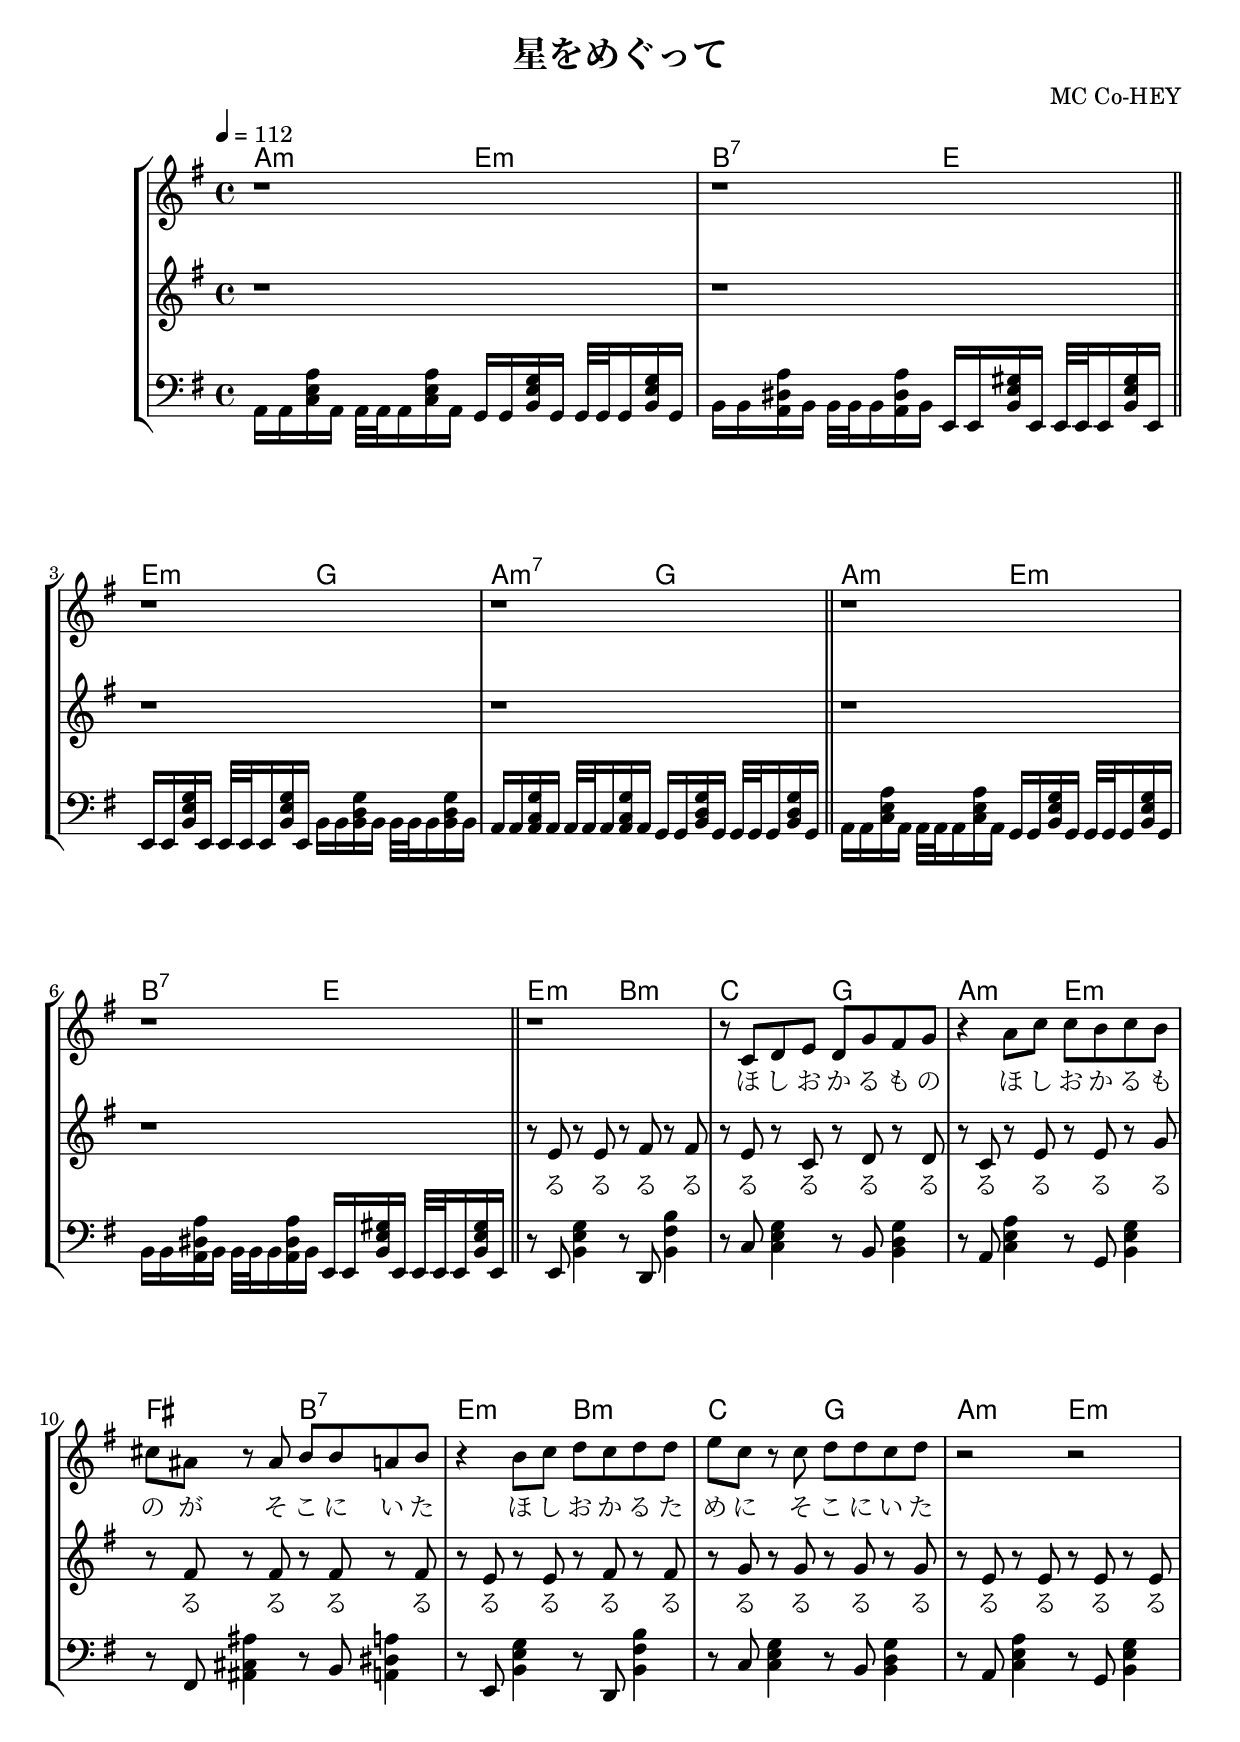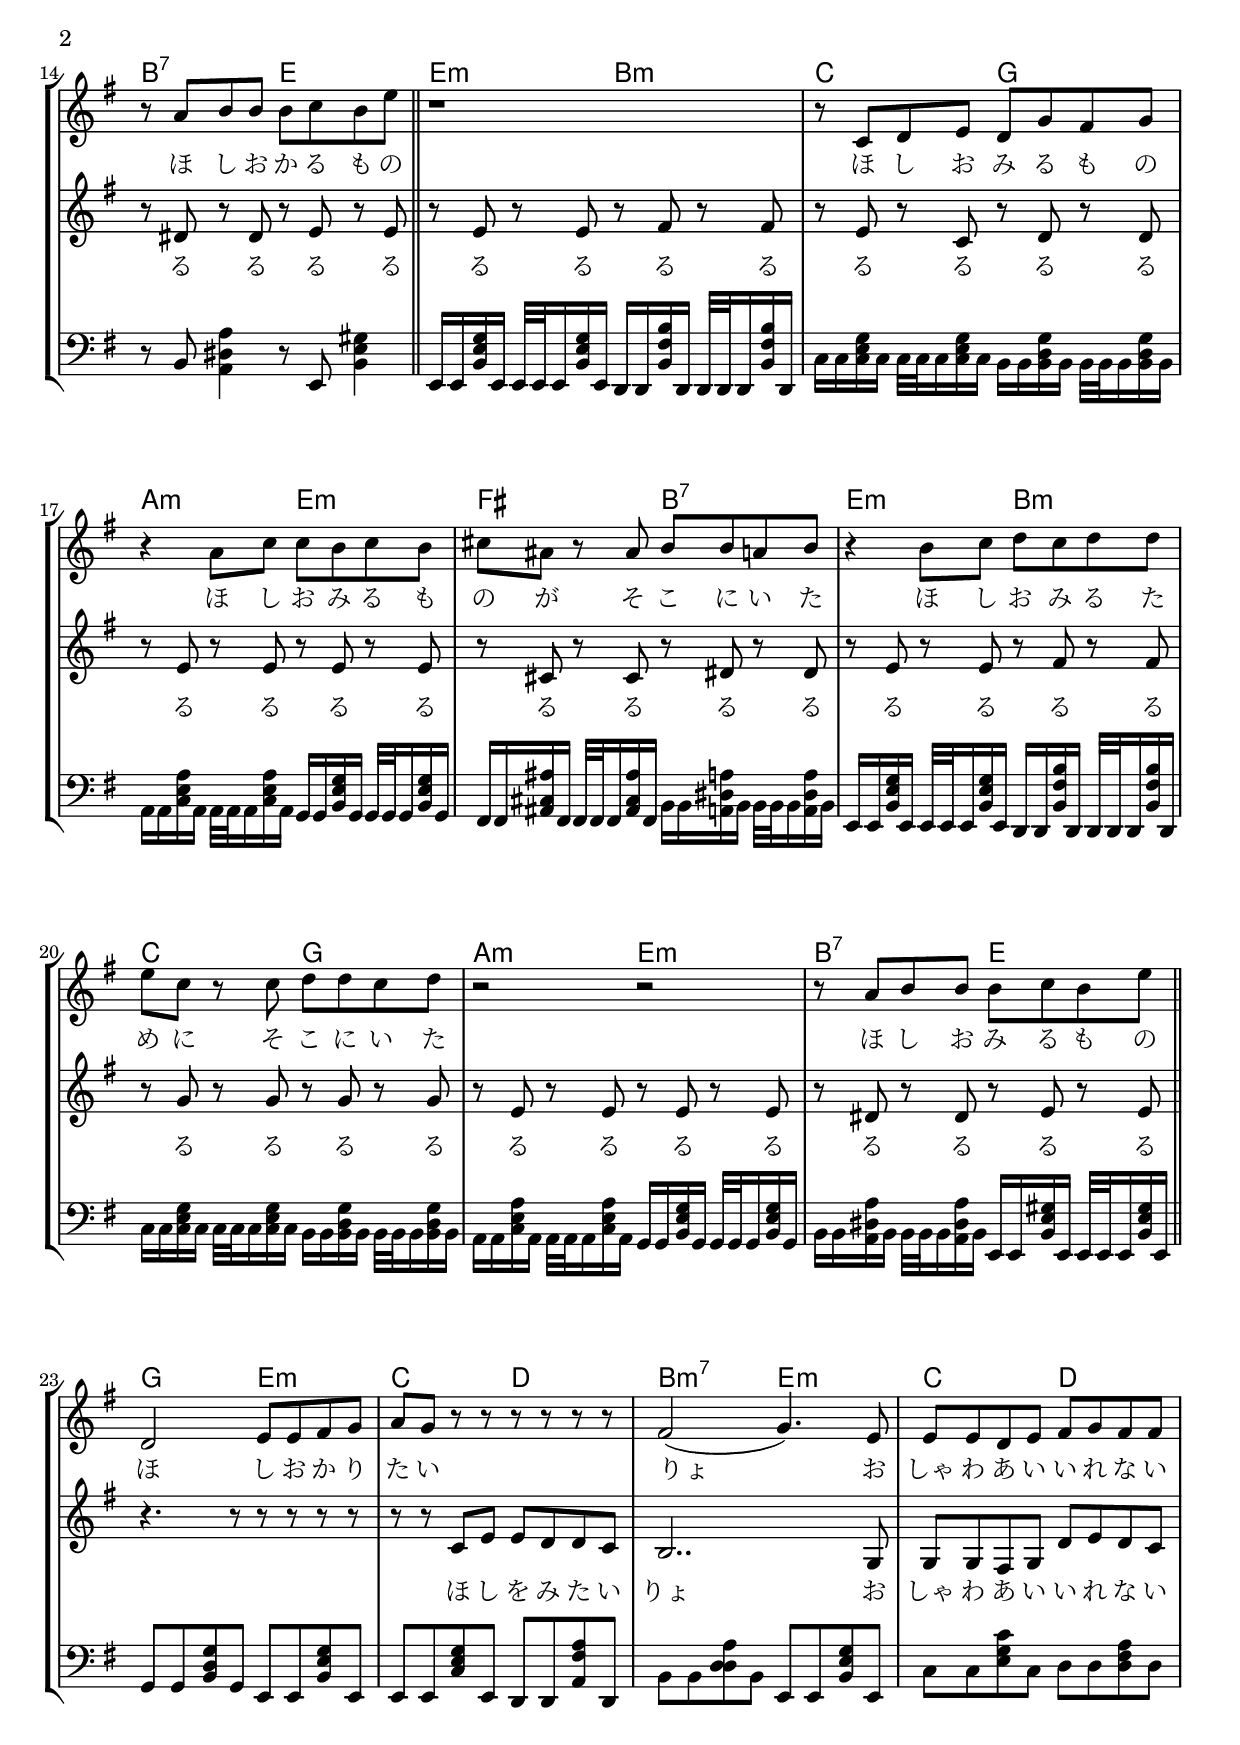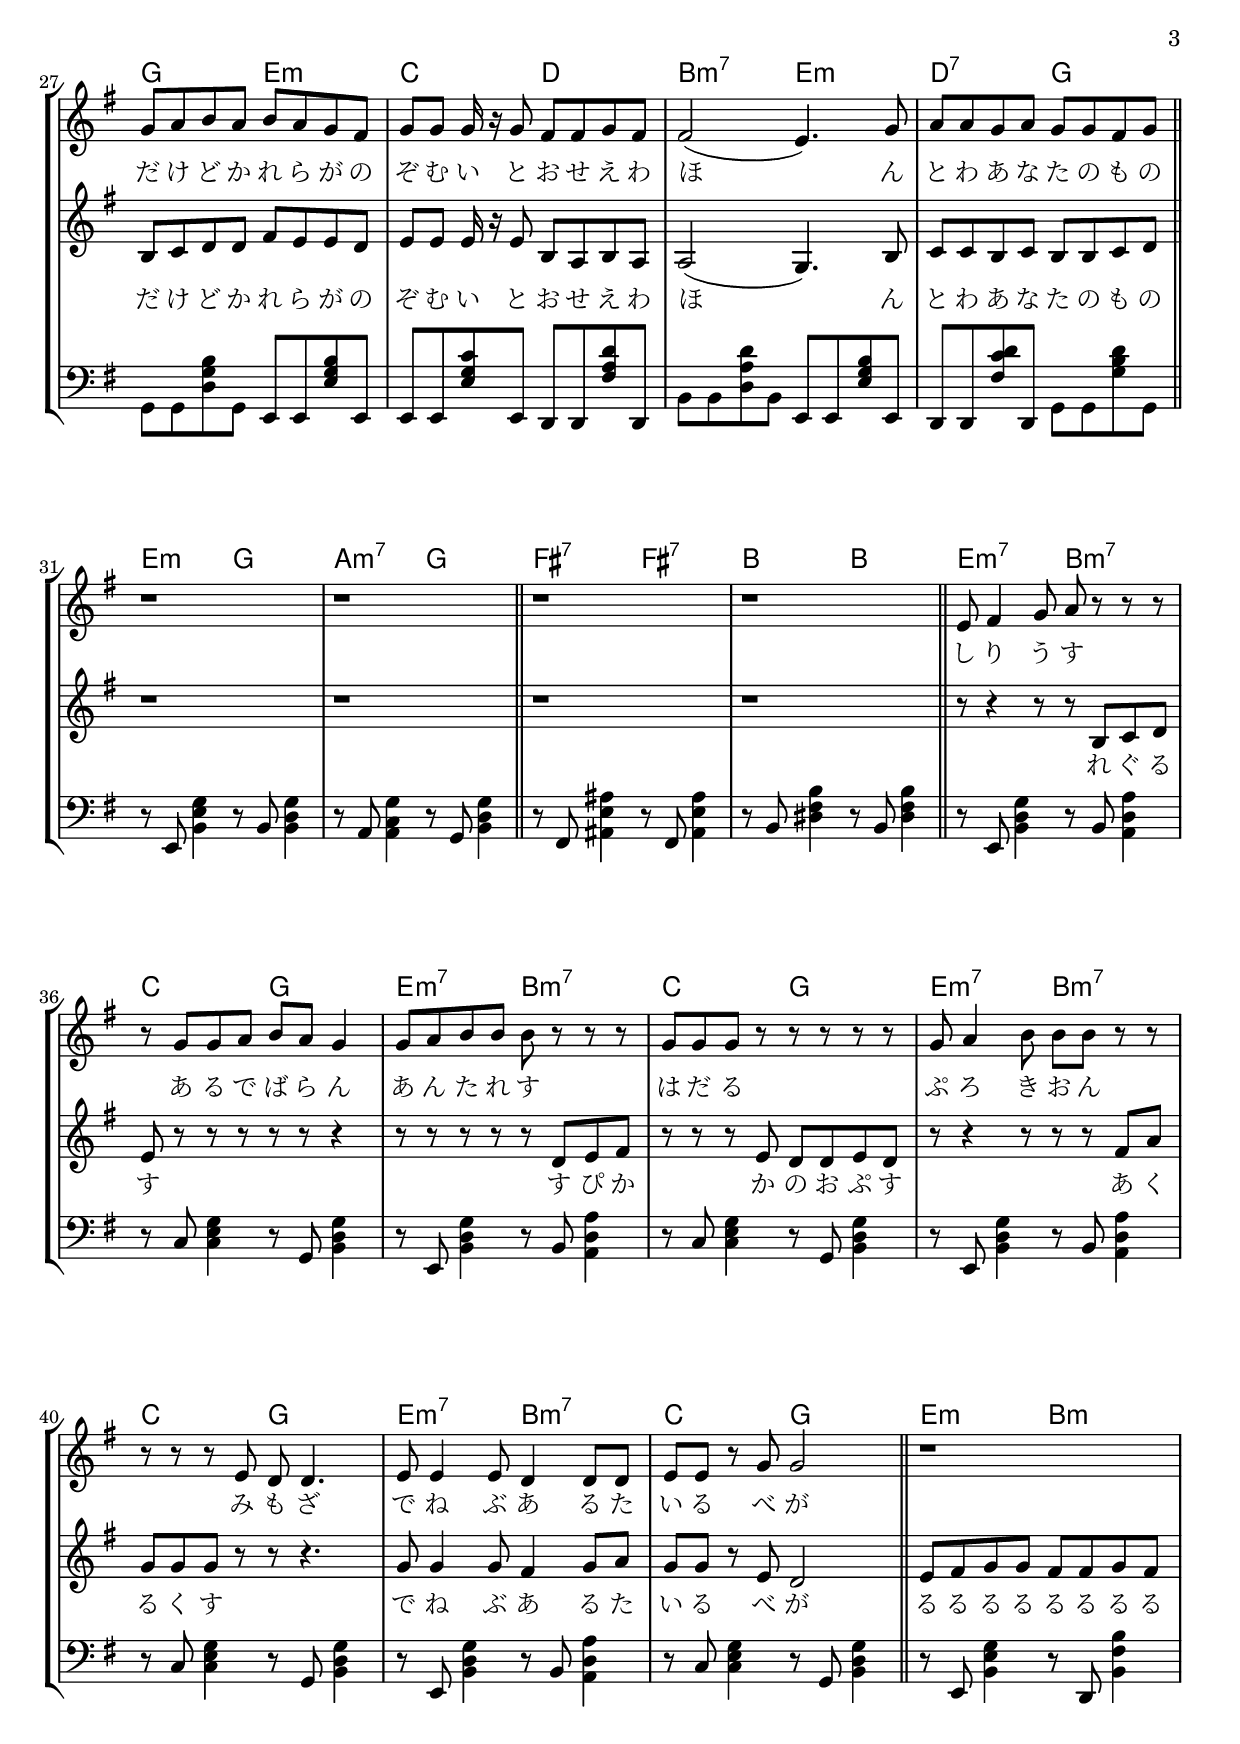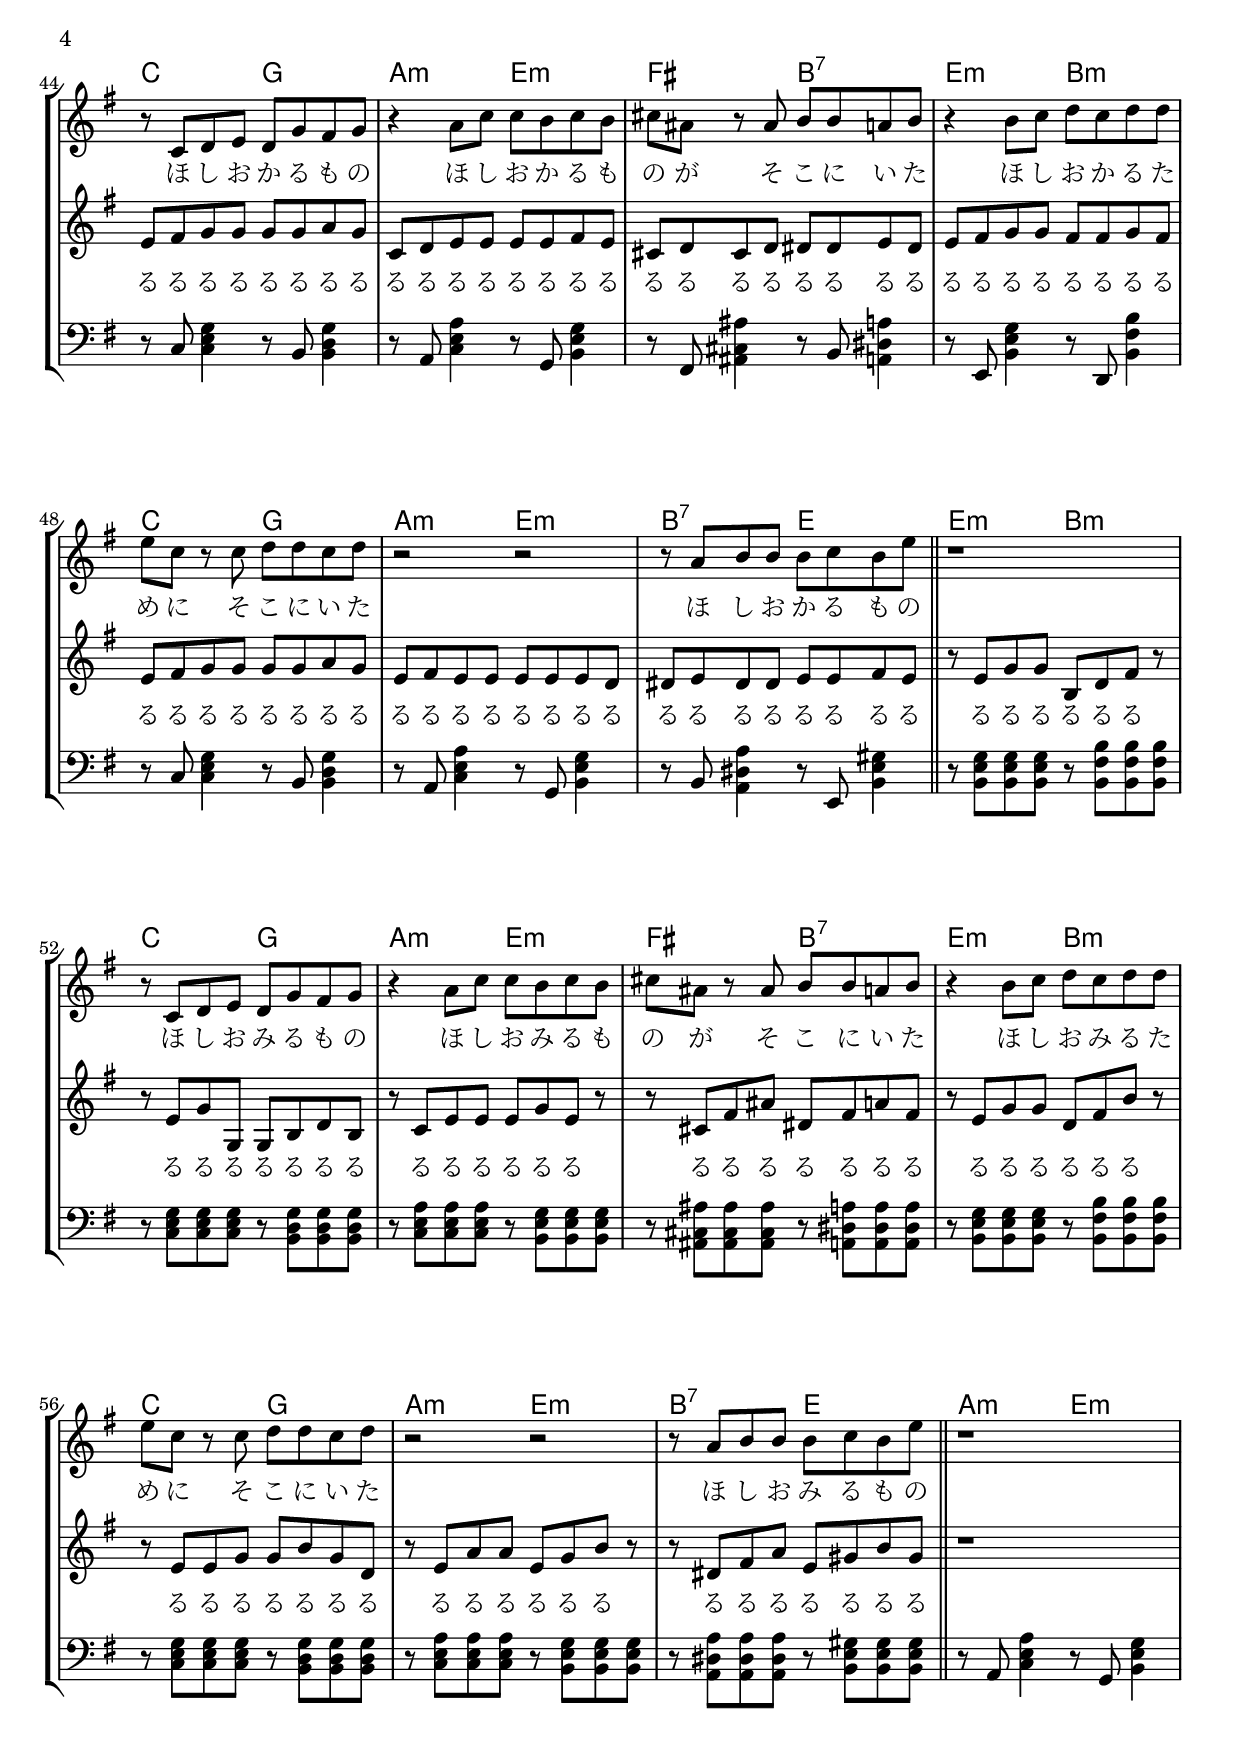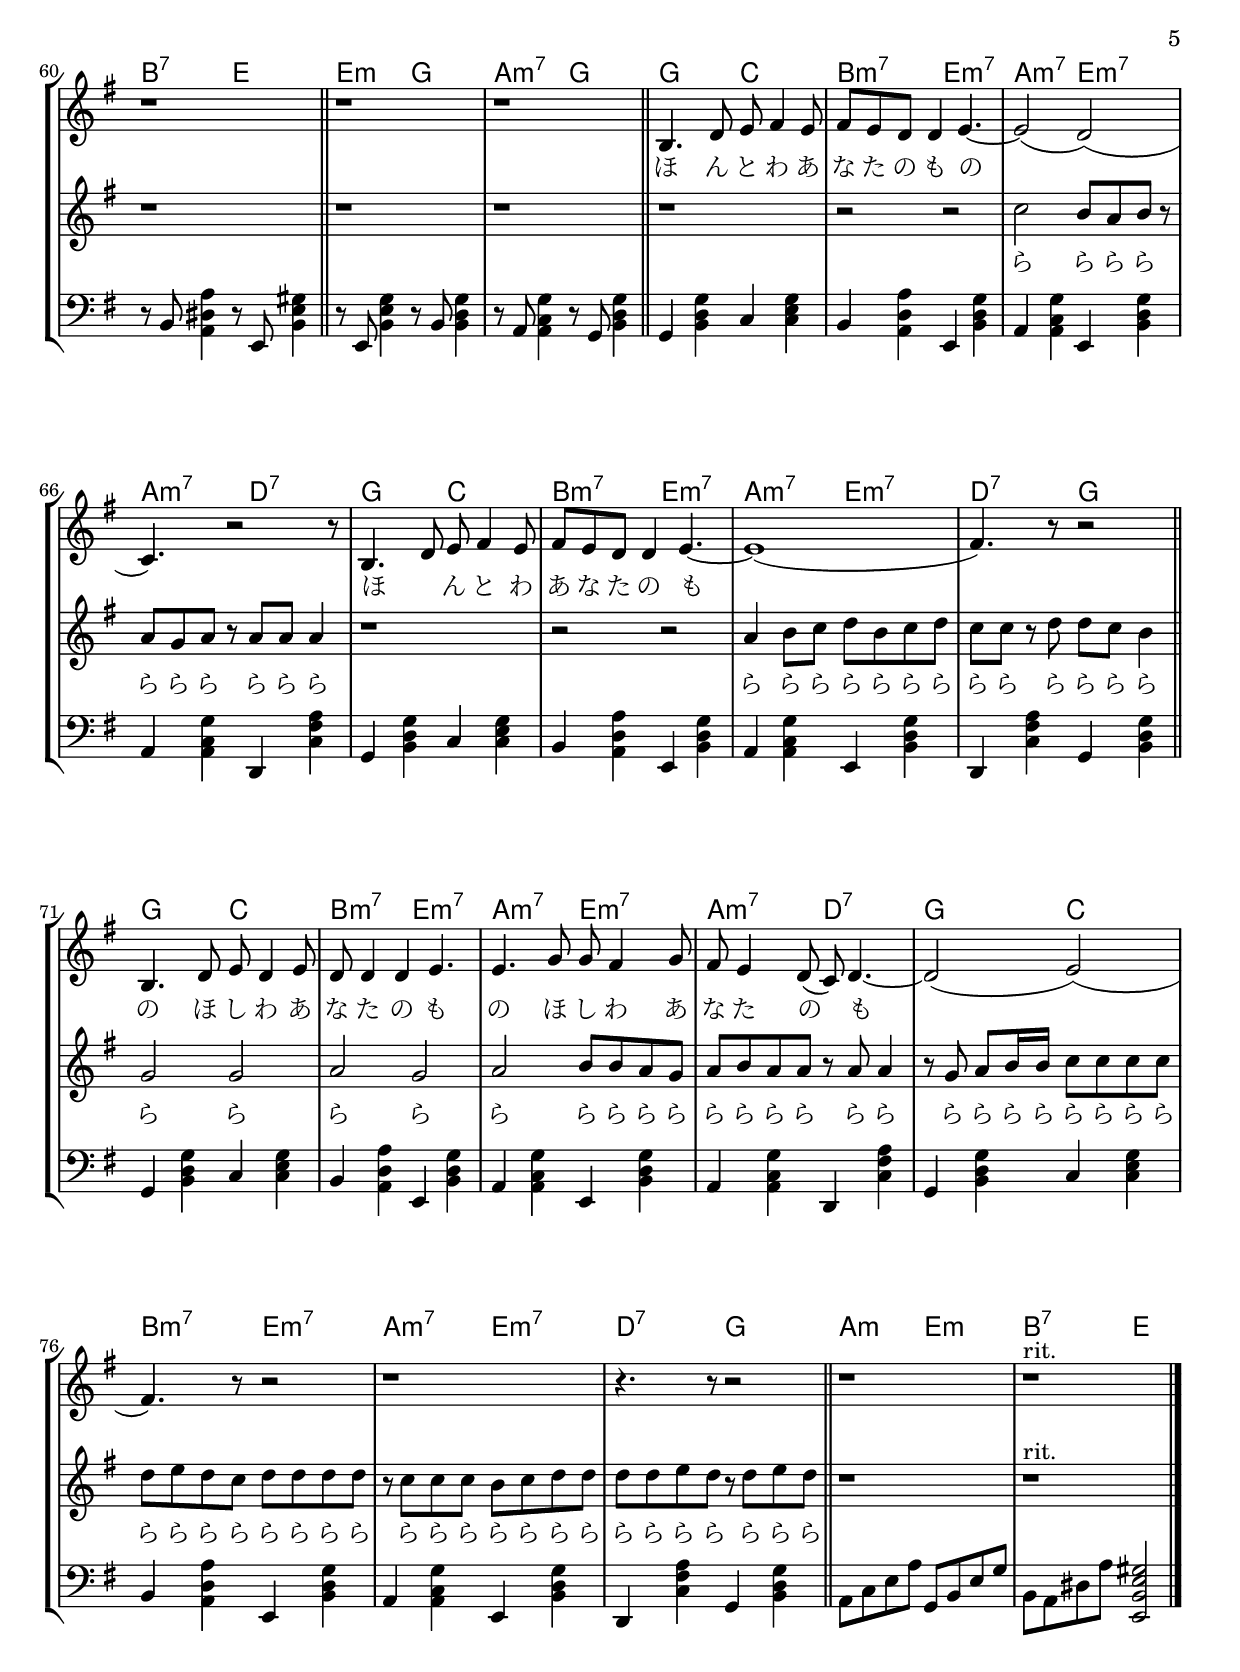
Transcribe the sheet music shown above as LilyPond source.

\version "2.12.1"

\header {
	title = \markup {星をめぐって}
	composer = \markup \center-column {"MC Co-HEY"}
}

harmony = \chordmode {
	a2:m e:m b:7 e 

	e:m g a:min7 g 

	a:m e:m b:7 e 

	e:m b:m c g a:m e:m fis b:7 e:m b:m c g a:m e:m b:7 e 

	e:m b:m c g a:m e:m fis b:7 e:m b:m c g a:m e:m b:7 e 

	g e:m c d b:min7 e:m c d g e:m c d b:min7 e:m d:7 g 

	e:m g a:min7 g 

	fis:7 fis:7 b b 

	e:min7 b:min7 c g e:min7 b:min7 c g e:min7 b:min7 c g e:min7 b:min7 c g 

	e:m b:m c g a:m e:m fis b:7 e:m b:m c g a:m e:m b:7 e 

	e:m b:m c g a:m e:m fis b:7 e:m b:m c g a:m e:m b:7 e 

	a:m e:m b:7 e 

	e:m g a:min7 g 

	g c b:min7 e:min7 a:min7 e:min7 a:min7 d:7 g c b:min7 e:min7 a:min7 e:min7 d:7 g 

	g c b:min7 e:min7 a:min7 e:min7 a:min7 d:7 g c b:min7 e:min7 a:min7 e:min7 d:7 g 

	a:m e:m b:7 e 
}

melody = {
	\key g \major
	\tempo 4 = 112
	r1 | r1   
	r1 | r1   
	r1 | r1   
	\set Staff.midiInstrument = #"mmi0.48"
	r1 
	r8  c'8  d'8  e'8  d'8  g'8  fis'8  g'8 
	r4  a'8  c''8  c''8  b'8  c''8  b'8 
	cis''8  ais'8  r8  ais'8  b'8  b'8  a'8  b'8 
	r4  b'8  c''8  d''8  c''8  d''8  d''8 
	e''8  c''8  r8  c''8  d''8  d''8  c''8  d''8 
	r2  r2 
	r8  a'8  b'8  b'8  b'8  c''8  b'8  e''8
	\set Staff.midiInstrument = #"fss0.32"
	r1 
	r8  c'8  d'8  e'8  d'8  g'8  fis'8  g'8 
	r4  a'8  c''8  c''8  b'8  c''8  b'8 
	cis''8  ais'8  r8  ais'8  b'8  b'8  a'8  b'8 
	r4  b'8  c''8  d''8  c''8  d''8  d''8 
	e''8  c''8  r8  c''8  d''8  d''8  c''8  d''8 
	r2  r2 
	r8  a'8  b'8  b'8  b'8  c''8  b'8  e''8
	\set Staff.midiInstrument = #"mmi0.48"
	d'2  e'8  e'8  fis'8  g'8 
	a'8  g'8  r8  r8  r8  r8  r8  r8 
	fis'2  (g'4.)  e'8 
	e'8  e'8  d'8  e'8  fis'8  g'8  fis'8  fis'8 
	g'8  a'8  b'8  a'8  b'8  a'8  g'8  fis'8 
	g'8  g'8  g'16  r16  g'8  fis'8  fis'8  g'8  fis'8 
	fis'2  (e'4.)  g'8 
	a'8  a'8  g'8  a'8  g'8  g'8  fis'8  g'8
	r1 | r1   
	r1 | r1   
	\set Staff.midiInstrument = #"mmi0.48"
	e'8  fis'4  g'8  a'8  r8  r8  r8 
	r8  g'8  g'8  a'8  b'8  a'8  g'4 
	g'8  a'8  b'8  b'8  b'8  r8  r8  r8 
	g'8  g'8  g'8  r8  r8  r8  r8  r8 
	g'8  a'4  b'8  b'8  b'8  r8  r8 
	r8  r8  r8  e'8  d'8  d'4. 
	e'8  e'4  e'8  d'4  d'8  d'8 
	e'8  e'8  r8  g'8  g'2
	\set Staff.midiInstrument = #"mmi0.48"
	r1 
	r8  c'8  d'8  e'8  d'8  g'8  fis'8  g'8 
	r4  a'8  c''8  c''8  b'8  c''8  b'8 
	cis''8  ais'8  r8  ais'8  b'8  b'8  a'8  b'8 
	r4  b'8  c''8  d''8  c''8  d''8  d''8 
	e''8  c''8  r8  c''8  d''8  d''8  c''8  d''8 
	r2  r2 
	r8  a'8  b'8  b'8  b'8  c''8  b'8  e''8
	\set Staff.midiInstrument = #"fss0.32"
	r1 
	r8  c'8  d'8  e'8  d'8  g'8  fis'8  g'8 
	r4  a'8  c''8  c''8  b'8  c''8  b'8 
	cis''8  ais'8  r8  ais'8  b'8  b'8  a'8  b'8 
	r4  b'8  c''8  d''8  c''8  d''8  d''8 
	e''8  c''8  r8  c''8  d''8  d''8  c''8  d''8 
	r2  r2 
	r8  a'8  b'8  b'8  b'8  c''8  b'8  e''8
	r1 | r1   
	r1 | r1   
	\set Staff.midiInstrument = #"mmi0.48"
	b4.  d'8  e'8  fis'4  e'8 
	fis'8  e'8  d'8  d'4  e'4.~ 
	e'2  (d'2) 
	(c'4.)  r2~r8 
	b4.  d'8  e'8  fis'4  e'8 
	fis'8  e'8  d'8  d'4  e'4.~ 
	e'1 
	 (fis'4.)  r8  r2
	\set Staff.midiInstrument = #"mmi0.48"
	b4.  d'8  e'8  d'4  e'8 
	d'8  d'4  d'4  e'4. 
	e'4.  g'8  g'8  fis'4  g'8 
	fis'8  e'4  d'8  (c'8)  d'4.~ 
	d'2  (e'2) 
	(fis'4.)  r8  r2~ 
	r1 
	 r4.  r8  r2
	r1 | r1^"rit." \bar "|."
}

words = \lyricmode {
	
	
	
	ほ  し  お  か  る  も  の  ほ  し  お  か  る  も  の  が  そ  こ  に  い  た  ほ  し  お  か  る  た  め  に  そ  こ  に  い  た  ほ  し  お  か  る  も  の  
	ほ  し  お  み  る  も  の  ほ  し  お  み  る  も  の  が  そ  こ  に  い  た  ほ  し  お  み  る  た  め  に  そ  こ  に  い  た  ほ  し  お  み  る  も  の  
	ほ  し  お  か  り  た  い  りょ  お  しゃ  わ  あ  い  い  れ  な  い  だ  け  ど  か  れ  ら  が  の  ぞ  む  い  と  お  せ  え  わ  ほ  ん  と  わ  あ  な  た  の  も  の  
	
	
	し  り  う  す  あ  る  で  ば  ら  ん  あ  ん  た  れ  す  は  だ  る  ぷ  ろ  き  お  ん  み  も  ざ  で  ね  ぶ  あ  る  た  い  る  べ  が  
	ほ  し  お  か  る  も  の  ほ  し  お  か  る  も  の  が  そ  こ  に  い  た  ほ  し  お  か  る  た  め  に  そ  こ  に  い  た  ほ  し  お  か  る  も  の  
	ほ  し  お  み  る  も  の  ほ  し  お  み  る  も  の  が  そ  こ  に  い  た  ほ  し  お  み  る  た  め  に  そ  こ  に  い  た  ほ  し  お  み  る  も  の  
	
	
	ほ  ん  と  わ  あ  な  た  の  も  の  ほ  ん  と  わ  あ  な  た  の  も  の  
	ほ  し  わ  あ  な  た  の  も  の  ほ  し  わ  あ  な  た  の  も  の  
	
}

secondmelody = {
	\key g \major
	\tempo 4 = 112
	r1 | r1   
	r1 | r1   
	r1 | r1   
	\set Staff.midiInstrument = #"Electric Guitar (muted)"
	r8  e'8  r8  e'8  r8  fis'8  r8  fis'8 
	r8  e'8  r8  c'8  r8  d'8  r8  d'8 
	r8  c'8  r8  e'8  r8  e'8  r8  g'8 
	r8  fis'8  r8  fis'8  r8  fis'8  r8  fis'8 
	r8  e'8  r8  e'8  r8  fis'8  r8  fis'8 
	r8  g'8  r8  g'8  r8  g'8  r8  g'8 
	r8  e'8  r8  e'8  r8  e'8  r8  e'8 
	r8  dis'8  r8  dis'8  r8  e'8  r8  e'8
	\set Staff.midiInstrument = #"Guitar harmonics"
	r8  e'8  r8  e'8  r8  fis'8  r8  fis'8 
	r8  e'8  r8  c'8  r8  d'8  r8  d'8 
	r8  e'8  r8  e'8  r8  e'8  r8  e'8 
	r8  cis'8  r8  cis'8  r8  dis'8  r8  dis'8 
	r8  e'8  r8  e'8  r8  fis'8  r8  fis'8 
	r8  g'8  r8  g'8  r8  g'8  r8  g'8 
	r8  e'8  r8  e'8  r8  e'8  r8  e'8 
	r8  dis'8  r8  dis'8  r8  e'8  r8  e'8
	\set Staff.midiInstrument = #"fss0.32"
	r4.  r8  r8  r8  r8  r8 
	r8  r8  c'8  e'8  e'8  d'8  d'8  c'8 
	b2..  g8 
	g8  g8  fis8  g8  d'8  e'8  d'8  c'8 
	b8  c'8  d'8  d'8  fis'8  e'8  e'8  d'8 
	e'8  e'8  e'16  r16  e'8  b8  a8  b8  a8 
	a2  (g4.)  b8 
	c'8  c'8  b8  c'8  b8  b8  c'8  d'8
	r1 | r1   
	r1 | r1   
	\set Staff.midiInstrument = #"fss0.32"
	r8  r4  r8  r8  b8  c'8  d'8 
	e'8  r8  r8  r8  r8  r8  r4 
	r8  r8  r8  r8  r8  d'8  e'8  fis'8 
	r8  r8  r8  e'8  d'8  d'8  e'8  d'8 
	r8  r4  r8  r8  r8  fis'8  a'8 
	g'8  g'8  g'8  r8  r8  r4. 
	g'8  g'4  g'8  fis'4  g'8  a'8 
	g'8  g'8  r8  e'8  d'2
	\set Staff.midiInstrument = #"Electric Guitar (clean)"
	e'8  fis'8  g'8  g'8  fis'8  fis'8  g'8  fis'8 
	e'8  fis'8  g'8  g'8  g'8  g'8  a'8  g'8 
	c'8  d'8  e'8  e'8  e'8  e'8  fis'8  e'8 
	cis'8  d'8  cis'8  d'8  dis'8  dis'8  e'8  dis'8 
	e'8  fis'8  g'8  g'8  fis'8  fis'8  g'8  fis'8 
	e'8  fis'8  g'8  g'8  g'8  g'8  a'8  g'8 
	e'8  fis'8  e'8  e'8  e'8  e'8  e'8  d'8 
	dis'8  e'8  dis'8  dis'8  e'8  e'8  fis'8  e'8
	\set Staff.midiInstrument = #"Percussive Organ"
	r8  e'8  g'8  g'8  b8  d'8  fis'8  r8 
	r8  e'8  g'8  g8  g8  b8  d'8  b8 
	r8  c'8  e'8  e'8  e'8  g'8  e'8  r8 
	r8  cis'8  fis'8  ais'8  dis'8  fis'8  a'8  fis'8 
	r8  e'8  g'8  g'8  d'8  fis'8  b'8  r8 
	r8  e'8  e'8  g'8  g'8  b'8  g'8  d'8 
	r8  e'8  a'8  a'8  e'8  g'8  b'8  r8 
	r8  dis'8  fis'8  a'8  e'8  gis'8  b'8  gis'8
	r1 | r1   
	r1 | r1   
	\set Staff.midiInstrument = #"Electric Grand"
	r1 
	r2  r2 
	c''2  b'8  a'8  b'8  r8 
	a'8  g'8  a'8  r8  a'8  a'8  a'4 
	r1 
	r2  r2 
	a'4  b'8  c''8  d''8  b'8  c''8  d''8 
	c''8  c''8  r8  d''8  d''8  c''8  b'4
	\set Staff.midiInstrument = #"Electric Grand"
	g'2  g'2 
	a'2  g'2 
	a'2  b'8  b'8  a'8  g'8 
	a'8  b'8  a'8  a'8  r8  a'8  a'4 
	r8  g'8  a'8  b'16  b'16  c''8  c''8  c''8  c''8 
	d''8  e''8  d''8  c''8  d''8  d''8  d''8  d''8 
	r8  c''8  c''8  c''8  b'8  c''8  d''8  d''8 
	d''8  d''8  e''8  d''8  r8  d''8  e''8  d''8
	r1 | r1^"rit." \bar "|."
}

secondwords = \lyricmode {
	
	
	
	る  る  る  る  る  る  る  る  る  る  る  る  る  る  る  る  る  る  る  る  る  る  る  る  る  る  る  る  る  る  る  る  
	る  る  る  る  る  る  る  る  る  る  る  る  る  る  る  る  る  る  る  る  る  る  る  る  る  る  る  る  る  る  る  る  
	ほ  し  を  み  た  い  りょ  お  しゃ  わ  あ  い  い  れ  な  い  だ  け  ど  か  れ  ら  が  の  ぞ  む  い  と  お  せ  え  わ  ほ  ん  と  わ  あ  な  た  の  も  の  
	
	
	れ  ぐ  る  す  す  ぴ  か  か  の  お  ぷ  す  あ  く  る  く  す  で  ね  ぶ  あ  る  た  い  る  べ  が  
	る  る  る  る  る  る  る  る  る  る  る  る  る  る  る  る  る  る  る  る  る  る  る  る  る  る  る  る  る  る  る  る  る  る  る  る  る  る  る  る  る  る  る  る  る  る  る  る  る  る  る  る  る  る  る  る  る  る  る  る  る  る  る  る  
	る  る  る  る  る  る  る  る  る  る  る  る  る  る  る  る  る  る  る  る  る  る  る  る  る  る  る  る  る  る  る  る  る  る  る  る  る  る  る  る  る  る  る  る  る  る  る  る  る  る  る  る  
	
	
	ら  ら  ら  ら  ら  ら  ら  ら  ら  ら  ら  ら  ら  ら  ら  ら  ら  ら  ら  ら  ら  ら  ら  
	ら  ら  ら  ら  ら  ら  ら  ら  ら  ら  ら  ら  ら  ら  ら  ら  ら  ら  ら  ら  ら  ら  ら  ら  ら  ら  ら  ら  ら  ら  ら  ら  ら  ら  ら  ら  ら  ら  ら  ら  ら  ら  ら  ら  ら  
	
}

tempochange = {
	\tempo 4 = 112
	r1 | r1 \bar "||"
	\tempo 4 = 112
	r1 | r1 \bar "||"
	\tempo 4 = 112
	r1 | r1 \bar "||"
	\tempo 4 = 112
	r1 | r1 | r1 | r1 | r1 | r1 | r1 | r1 \bar "||"
	\tempo 4 = 112
	r1 | r1 | r1 | r1 | r1 | r1 | r1 | r1 \bar "||"
	\tempo 4 = 112
	r1 | r1 | r1 | r1 | r1 | r1 | r1 | r1 \bar "||"
	\tempo 4 = 112
	r1 | r1 \bar "||"
	\tempo 4 = 112
	r1 | r1 \bar "||"
	\tempo 4 = 112
	r1 | r1 | r1 | r1 | r1 | r1 | r1 | r1 \bar "||"
	\tempo 4 = 112
	r1 | r1 | r1 | r1 | r1 | r1 | r1 | r1 \bar "||"
	\tempo 4 = 112
	r1 | r1 | r1 | r1 | r1 | r1 | r1 | r1 \bar "||"
	\tempo 4 = 112
	r1 | r1 \bar "||"
	\tempo 4 = 112
	r1 | r1 \bar "||"
	\tempo 4 = 112
	r1 | r1 | r1 | r1 | r1 | r1 | r1 | r1 \bar "||"
	\tempo 4 = 112
	r1 | r1 | r1 | r1 | r1 | r1 | r1 | r1 \bar "||"
	\tempo 4 = 112
	r1 | \tempo 4 = 84 r2 \tempo 4 = 74 r2 \bar "|."
}

mainacc = {
	\clef bass
	\set Staff.midiInstrument = #"Pad 8 (sweep)"
	\key g \major
	\tempo 4 = 112
	a,16 a,16 <c e a>16 a,16   a,32 a,32 a,16 <c e a>16 a,16
	g,16 g,16 <b, e g>16 g,16   g,32 g,32 g,16 <b, e g>16 g,16
	b,16 b,16 <a, dis a>16 b,16   b,32 b,32 b,16 <a, dis a>16 b,16
	e,16 e,16 <b, e gis>16 e,16   e,32 e,32 e,16 <b, e gis>16 e,16
	\bar "||"

	\set Staff.midiInstrument = #"Pad 8 (sweep)"
	e,16 e,16 <b, e g>16 e,16   e,32 e,32 e,16 <b, e g>16 e,16
	b,16 b,16 <b, d g>16 b,16   b,32 b,32 b,16 <b, d g>16 b,16
	a,16 a,16 <a, c g>16 a,16   a,32 a,32 a,16 <a, c g>16 a,16
	g,16 g,16 <b, d g>16 g,16   g,32 g,32 g,16 <b, d g>16 g,16
	\bar "||"

	\set Staff.midiInstrument = #"Pad 8 (sweep)"
	a,16 a,16 <c e a>16 a,16   a,32 a,32 a,16 <c e a>16 a,16
	g,16 g,16 <b, e g>16 g,16   g,32 g,32 g,16 <b, e g>16 g,16
	b,16 b,16 <a, dis a>16 b,16   b,32 b,32 b,16 <a, dis a>16 b,16
	e,16 e,16 <b, e gis>16 e,16   e,32 e,32 e,16 <b, e gis>16 e,16
	\bar "||"

	\set Staff.midiInstrument = #"Acoustic grand"
	r8 e, <b, e g>4
	r8 d, <b, fis b>4
	r8 c <c e g>4
	r8 b, <b, d g>4
	r8 a, <c e a>4
	r8 g, <b, e g>4
	r8 fis, <ais, cis ais>4
	r8 b, <a, dis a>4
	r8 e, <b, e g>4
	r8 d, <b, fis b>4
	r8 c <c e g>4
	r8 b, <b, d g>4
	r8 a, <c e a>4
	r8 g, <b, e g>4
	r8 b, <a, dis a>4
	r8 e, <b, e gis>4
	\bar "||"

	\set Staff.midiInstrument = #"Pad 8 (sweep)"
	e,16 e,16 <b, e g>16 e,16   e,32 e,32 e,16 <b, e g>16 e,16
	d,16 d,16 <b, fis b>16 d,16   d,32 d,32 d,16 <b, fis b>16 d,16
	c16 c16 <c e g>16 c16   c32 c32 c16 <c e g>16 c16
	b,16 b,16 <b, d g>16 b,16   b,32 b,32 b,16 <b, d g>16 b,16
	a,16 a,16 <c e a>16 a,16   a,32 a,32 a,16 <c e a>16 a,16
	g,16 g,16 <b, e g>16 g,16   g,32 g,32 g,16 <b, e g>16 g,16
	fis,16 fis,16 <ais, cis ais>16 fis,16   fis,32 fis,32 fis,16 <ais, cis ais>16 fis,16
	b,16 b,16 <a, dis a>16 b,16   b,32 b,32 b,16 <a, dis a>16 b,16
	e,16 e,16 <b, e g>16 e,16   e,32 e,32 e,16 <b, e g>16 e,16
	d,16 d,16 <b, fis b>16 d,16   d,32 d,32 d,16 <b, fis b>16 d,16
	c16 c16 <c e g>16 c16   c32 c32 c16 <c e g>16 c16
	b,16 b,16 <b, d g>16 b,16   b,32 b,32 b,16 <b, d g>16 b,16
	a,16 a,16 <c e a>16 a,16   a,32 a,32 a,16 <c e a>16 a,16
	g,16 g,16 <b, e g>16 g,16   g,32 g,32 g,16 <b, e g>16 g,16
	b,16 b,16 <a, dis a>16 b,16   b,32 b,32 b,16 <a, dis a>16 b,16
	e,16 e,16 <b, e gis>16 e,16   e,32 e,32 e,16 <b, e gis>16 e,16
	\bar "||"

	\set Staff.midiInstrument = #"Pad 8 (sweep)"
	g,8 g,8 <b, d g>8 g,8
	e,8 e,8 <b, e g>8 e,8
	e,8 e,8 <c e g>8 e,8
	d,8 d,8 <a, fis a>8 d,8
	b,8 b,8 <d d a>8 b,8
	e,8 e,8 <b, e g>8 e,8
	c8 c8 <e g c'>8 c8
	d8 d8 <d fis a>8 d8
	g,8 g,8 <d g b>8 g,8
	e,8 e,8 <e g b>8 e,8
	e,8 e,8 <e g c'>8 e,8
	d,8 d,8 <fis a d'>8 d,8
	b,8 b,8 <d a d'>8 b,8
	e,8 e,8 <e g b>8 e,8
	d,8 d,8 <fis c' d'>8 d,8
	g,8 g,8 <g b d'>8 g,8
	\bar "||"

	\set Staff.midiInstrument = #"FX 4 (atmosphere)"
	r8 e, <b, e g>4
	r8 b, <b, d g>4
	r8 a, <a, c g>4
	r8 g, <b, d g>4
	\bar "||"

	\set Staff.midiInstrument = #"FX 4 (atmosphere)"
	r8 fis, <ais, e ais>4
	r8 fis, <ais, e ais>4
	r8 b, <dis fis b>4
	r8 b, <dis fis b>4
	\bar "||"

	\set Staff.midiInstrument = #"FX 4 (atmosphere)"
	r8 e, <b, d g>4
	r8 b, <a, d a>4
	r8 c <c e g>4
	r8 g, <b, d g>4
	r8 e, <b, d g>4
	r8 b, <a, d a>4
	r8 c <c e g>4
	r8 g, <b, d g>4
	r8 e, <b, d g>4
	r8 b, <a, d a>4
	r8 c <c e g>4
	r8 g, <b, d g>4
	r8 e, <b, d g>4
	r8 b, <a, d a>4
	r8 c <c e g>4
	r8 g, <b, d g>4
	\bar "||"

	\set Staff.midiInstrument = #"FX 4 (atmosphere)"
	r8 e, <b, e g>4
	r8 d, <b, fis b>4
	r8 c <c e g>4
	r8 b, <b, d g>4
	r8 a, <c e a>4
	r8 g, <b, e g>4
	r8 fis, <ais, cis ais>4
	r8 b, <a, dis a>4
	r8 e, <b, e g>4
	r8 d, <b, fis b>4
	r8 c <c e g>4
	r8 b, <b, d g>4
	r8 a, <c e a>4
	r8 g, <b, e g>4
	r8 b, <a, dis a>4
	r8 e, <b, e gis>4
	\bar "||"

	\set Staff.midiInstrument = #"FX 4 (atmosphere)"
	r8 <b, e g>8 <b, e g>8 <b, e g>8
	r8 <b, fis b>8 <b, fis b>8 <b, fis b>8
	r8 <c e g>8 <c e g>8 <c e g>8
	r8 <b, d g>8 <b, d g>8 <b, d g>8
	r8 <c e a>8 <c e a>8 <c e a>8
	r8 <b, e g>8 <b, e g>8 <b, e g>8
	r8 <ais, cis ais>8 <ais, cis ais>8 <ais, cis ais>8
	r8 <a, dis a>8 <a, dis a>8 <a, dis a>8
	r8 <b, e g>8 <b, e g>8 <b, e g>8
	r8 <b, fis b>8 <b, fis b>8 <b, fis b>8
	r8 <c e g>8 <c e g>8 <c e g>8
	r8 <b, d g>8 <b, d g>8 <b, d g>8
	r8 <c e a>8 <c e a>8 <c e a>8
	r8 <b, e g>8 <b, e g>8 <b, e g>8
	r8 <a, dis a>8 <a, dis a>8 <a, dis a>8
	r8 <b, e gis>8 <b, e gis>8 <b, e gis>8
	\bar "||"

	\set Staff.midiInstrument = #"Pad 8 (sweep)"
	r8 a, <c e a>4
	r8 g, <b, e g>4
	r8 b, <a, dis a>4
	r8 e, <b, e gis>4
	\bar "||"

	\set Staff.midiInstrument = #"Pad 8 (sweep)"
	r8 e, <b, e g>4
	r8 b, <b, d g>4
	r8 a, <a, c g>4
	r8 g, <b, d g>4
	\bar "||"

	\set Staff.midiInstrument = #"Electric Grand"
	g,4 <b, d g>4
	c4 <c e g>4
	b,4 <a, d a>4
	e,4 <b, d g>4
	a,4 <a, c g>4
	e,4 <b, d g>4
	a,4 <a, c g>4
	d,4 <c fis a>4
	g,4 <b, d g>4
	c4 <c e g>4
	b,4 <a, d a>4
	e,4 <b, d g>4
	a,4 <a, c g>4
	e,4 <b, d g>4
	d,4 <c fis a>4
	g,4 <b, d g>4
	\bar "||"

	\set Staff.midiInstrument = #"Electric Grand"
	g,4 <b, d g>4
	c4 <c e g>4
	b,4 <a, d a>4
	e,4 <b, d g>4
	a,4 <a, c g>4
	e,4 <b, d g>4
	a,4 <a, c g>4
	d,4 <c fis a>4
	g,4 <b, d g>4
	c4 <c e g>4
	b,4 <a, d a>4
	e,4 <b, d g>4
	a,4 <a, c g>4
	e,4 <b, d g>4
	d,4 <c fis a>4
	g,4 <b, d g>4
	\bar "||"

	\set Staff.midiInstrument = #"Electric Grand"
	a,8 c8 e8 a8
	g,8 b,8 e8 g8
	b,8 a,8 dis8 a8
	<e, b, e gis>2
	\bar "|."
}

subacc = {
	\clef bass
	\set Staff.midiInstrument = #"Pad 2 (warm)"
	\key g \major
	\tempo 4 = 112
	<a, c e a>2
	<g, b, e g>2
	<b, a, dis a>2
	<e, b, e gis>2
	\bar "||"

	\set Staff.midiInstrument = #"Pad 2 (warm)"
	<e, b, e g>4 <e, b, e g>4
	<b, b, d g>4 <b, b, d g>4
	<a, a, c g>4 <a, a, c g>4
	<g, b, d g>4 <g, b, d g>4
	\bar "||"

	\set Staff.midiInstrument = #"Pad 2 (warm)"
	a,8 <c e a>16 <c e a>16   <c e a>16 <c e a>16   c16 <c e a>16
	g,8 <b, e g>16 <b, e g>16   <b, e g>16 <b, e g>16   b,16 <b, e g>16
	b,8 <a, dis a>16 <a, dis a>16   <a, dis a>16 <a, dis a>16   a,16 <a, dis a>16
	e,8 <b, e gis>16 <b, e gis>16   <b, e gis>16 <b, e gis>16   b,16 <b, e gis>16
	\bar "||"

	\set Staff.midiInstrument = #"Acoustic grand"
	r2
	r2
	r2
	r2
	r2
	r2
	r2
	r2
	r2
	r2
	r2
	r2
	r2
	r2
	r2
	r2
	\bar "||"

	\set Staff.midiInstrument = #"Lead 2 (sawtooth)"
	e,16 b, e g e, b, e g
	d,16 b, fis b d, b, fis b
	c16 c e g c c e g
	b,16 b, d g b, b, d g
	a,16 c e a a, c e a
	g,16 b, e g g, b, e g
	fis,16 ais, cis ais fis, ais, cis ais
	b,16 a, dis a b, a, dis a
	e,16 b, e g e, b, e g
	d,16 b, fis b d, b, fis b
	c16 c e g c c e g
	b,16 b, d g b, b, d g
	a,16 c e a a, c e a
	g,16 b, e g g, b, e g
	b,16 a, dis a b, a, dis a
	e,16 b, e gis e, b, e gis
	\bar "||"

	\set Staff.midiInstrument = #"Overdriven Guitar"
	r8 <b, d g>8 <b, d g>8 <b, d g>8
	r8 <b, e g>8 <b, e g>8 <b, e g>8
	r8 <c e g>8 <c e g>8 <c e g>8
	r8 <a, fis a>8 <a, fis a>8 <a, fis a>8
	r8 <d d a>8 <d d a>8 <d d a>8
	r8 <b, e g>8 <b, e g>8 <b, e g>8
	r8 <e g c'>8 <e g c'>8 <e g c'>8
	r8 <d fis a>8 <d fis a>8 <d fis a>8
	r8 <d g b>8 <d g b>8 <d g b>8
	r8 <e g b>8 <e g b>8 <e g b>8
	r8 <e g c'>8 <e g c'>8 <e g c'>8
	r8 <fis a d'>8 <fis a d'>8 <fis a d'>8
	r8 <d a d'>8 <d a d'>8 <d a d'>8
	r8 <e g b>8 <e g b>8 <e g b>8
	r8 <fis c' d'>8 <fis c' d'>8 <fis c' d'>8
	r8 <g b d'>8 <g b d'>8 <g b d'>8
	\bar "||"

	\set Staff.midiInstrument = #"Overdriven Guitar"
	r2
	r2
	r2
	r2
	\bar "||"

	\set Staff.midiInstrument = #"Lead 1 (square)"
	fis,16 ais, e ais fis, ais, e ais
	fis,16 ais, e ais fis, ais, e ais
	b,16 dis fis b b, dis fis b
	b,16 dis fis b b, dis fis b
	\bar "||"

	\set Staff.midiInstrument = #"Lead 1 (square)"
	e,16 b, d g e, b, d g
	b,16 a, d a b, a, d a
	c16 c e g c c e g
	g,16 b, d g g, b, d g
	e,16 b, d g e, b, d g
	b,16 a, d a b, a, d a
	c16 c e g c c e g
	g,16 b, d g g, b, d g
	e,16 b, d g e, b, d g
	b,16 a, d a b, a, d a
	c16 c e g c c e g
	g,16 b, d g g, b, d g
	e,16 b, d g e, b, d g
	b,16 a, d a b, a, d a
	c16 c e g c c e g
	g,16 b, d g g, b, d g
	\bar "||"

	\set Staff.midiInstrument = #"Lead 2 (sawtooth)"
	e,16 e,16 <b, e g>16 e,16   e,32 e,32 e,16 <b, e g>16 e,16
	d,16 d,16 <b, fis b>16 d,16   d,32 d,32 d,16 <b, fis b>16 d,16
	c16 c16 <c e g>16 c16   c32 c32 c16 <c e g>16 c16
	b,16 b,16 <b, d g>16 b,16   b,32 b,32 b,16 <b, d g>16 b,16
	a,16 a,16 <c e a>16 a,16   a,32 a,32 a,16 <c e a>16 a,16
	g,16 g,16 <b, e g>16 g,16   g,32 g,32 g,16 <b, e g>16 g,16
	fis,16 fis,16 <ais, cis ais>16 fis,16   fis,32 fis,32 fis,16 <ais, cis ais>16 fis,16
	b,16 b,16 <a, dis a>16 b,16   b,32 b,32 b,16 <a, dis a>16 b,16
	e,16 e,16 <b, e g>16 e,16   e,32 e,32 e,16 <b, e g>16 e,16
	d,16 d,16 <b, fis b>16 d,16   d,32 d,32 d,16 <b, fis b>16 d,16
	c16 c16 <c e g>16 c16   c32 c32 c16 <c e g>16 c16
	b,16 b,16 <b, d g>16 b,16   b,32 b,32 b,16 <b, d g>16 b,16
	a,16 a,16 <c e a>16 a,16   a,32 a,32 a,16 <c e a>16 a,16
	g,16 g,16 <b, e g>16 g,16   g,32 g,32 g,16 <b, e g>16 g,16
	b,16 b,16 <a, dis a>16 b,16   b,32 b,32 b,16 <a, dis a>16 b,16
	e,16 e,16 <b, e gis>16 e,16   e,32 e,32 e,16 <b, e gis>16 e,16
	\bar "||"

	\set Staff.midiInstrument = #"Lead 2 (sawtooth)"
	e,16 e,16 <b, e g>16 e,16   e,32 e,32 e,16 <b, e g>16 e,16
	d,16 d,16 <b, fis b>16 d,16   d,32 d,32 d,16 <b, fis b>16 d,16
	c16 c16 <c e g>16 c16   c32 c32 c16 <c e g>16 c16
	b,16 b,16 <b, d g>16 b,16   b,32 b,32 b,16 <b, d g>16 b,16
	a,16 a,16 <c e a>16 a,16   a,32 a,32 a,16 <c e a>16 a,16
	g,16 g,16 <b, e g>16 g,16   g,32 g,32 g,16 <b, e g>16 g,16
	fis,16 fis,16 <ais, cis ais>16 fis,16   fis,32 fis,32 fis,16 <ais, cis ais>16 fis,16
	b,16 b,16 <a, dis a>16 b,16   b,32 b,32 b,16 <a, dis a>16 b,16
	e,16 e,16 <b, e g>16 e,16   e,32 e,32 e,16 <b, e g>16 e,16
	d,16 d,16 <b, fis b>16 d,16   d,32 d,32 d,16 <b, fis b>16 d,16
	c16 c16 <c e g>16 c16   c32 c32 c16 <c e g>16 c16
	b,16 b,16 <b, d g>16 b,16   b,32 b,32 b,16 <b, d g>16 b,16
	a,16 a,16 <c e a>16 a,16   a,32 a,32 a,16 <c e a>16 a,16
	g,16 g,16 <b, e g>16 g,16   g,32 g,32 g,16 <b, e g>16 g,16
	b,16 b,16 <a, dis a>16 b,16   b,32 b,32 b,16 <a, dis a>16 b,16
	e,16 e,16 <b, e gis>16 e,16   e,32 e,32 e,16 <b, e gis>16 e,16
	\bar "||"

	\set Staff.midiInstrument = #"Lead 2 (sawtooth)"
	a,16 a,16 <c e a>16 a,16   a,32 a,32 a,16 <c e a>16 a,16
	g,16 g,16 <b, e g>16 g,16   g,32 g,32 g,16 <b, e g>16 g,16
	b,16 b,16 <a, dis a>16 b,16   b,32 b,32 b,16 <a, dis a>16 b,16
	e,16 e,16 <b, e gis>16 e,16   e,32 e,32 e,16 <b, e gis>16 e,16
	\bar "||"

	\set Staff.midiInstrument = #"Lead 2 (sawtooth)"
	e,16 e,16 <b, e g>16 e,16   e,32 e,32 e,16 <b, e g>16 e,16
	b,16 b,16 <b, d g>16 b,16   b,32 b,32 b,16 <b, d g>16 b,16
	a,16 a,16 <a, c g>16 a,16   a,32 a,32 a,16 <a, c g>16 a,16
	g,16 g,16 <b, d g>16 g,16   g,32 g,32 g,16 <b, d g>16 g,16
	\bar "||"

	\set Staff.midiInstrument = #"French horn"
	g,8 <b, d g>16 <b, d g>16   <b, d g>16 <b, d g>16   b,16 <b, d g>16
	c8 <c e g>16 <c e g>16   <c e g>16 <c e g>16   c16 <c e g>16
	b,8 <a, d a>16 <a, d a>16   <a, d a>16 <a, d a>16   a,16 <a, d a>16
	e,8 <b, d g>16 <b, d g>16   <b, d g>16 <b, d g>16   b,16 <b, d g>16
	a,8 <a, c g>16 <a, c g>16   <a, c g>16 <a, c g>16   a,16 <a, c g>16
	e,8 <b, d g>16 <b, d g>16   <b, d g>16 <b, d g>16   b,16 <b, d g>16
	a,8 <a, c g>16 <a, c g>16   <a, c g>16 <a, c g>16   a,16 <a, c g>16
	d,8 <c fis a>16 <c fis a>16   <c fis a>16 <c fis a>16   c16 <c fis a>16
	g,8 <b, d g>16 <b, d g>16   <b, d g>16 <b, d g>16   b,16 <b, d g>16
	c8 <c e g>16 <c e g>16   <c e g>16 <c e g>16   c16 <c e g>16
	b,8 <a, d a>16 <a, d a>16   <a, d a>16 <a, d a>16   a,16 <a, d a>16
	e,8 <b, d g>16 <b, d g>16   <b, d g>16 <b, d g>16   b,16 <b, d g>16
	a,8 <a, c g>16 <a, c g>16   <a, c g>16 <a, c g>16   a,16 <a, c g>16
	e,8 <b, d g>16 <b, d g>16   <b, d g>16 <b, d g>16   b,16 <b, d g>16
	d,8 <c fis a>16 <c fis a>16   <c fis a>16 <c fis a>16   c16 <c fis a>16
	g,8 <b, d g>16 <b, d g>16   <b, d g>16 <b, d g>16   b,16 <b, d g>16
	\bar "||"

	\set Staff.midiInstrument = #"French horn"
	g,8 <b, d g>16 <b, d g>16   <b, d g>16 <b, d g>16   b,16 <b, d g>16
	c8 <c e g>16 <c e g>16   <c e g>16 <c e g>16   c16 <c e g>16
	b,8 <a, d a>16 <a, d a>16   <a, d a>16 <a, d a>16   a,16 <a, d a>16
	e,8 <b, d g>16 <b, d g>16   <b, d g>16 <b, d g>16   b,16 <b, d g>16
	a,8 <a, c g>16 <a, c g>16   <a, c g>16 <a, c g>16   a,16 <a, c g>16
	e,8 <b, d g>16 <b, d g>16   <b, d g>16 <b, d g>16   b,16 <b, d g>16
	a,8 <a, c g>16 <a, c g>16   <a, c g>16 <a, c g>16   a,16 <a, c g>16
	d,8 <c fis a>16 <c fis a>16   <c fis a>16 <c fis a>16   c16 <c fis a>16
	g,8 <b, d g>16 <b, d g>16   <b, d g>16 <b, d g>16   b,16 <b, d g>16
	c8 <c e g>16 <c e g>16   <c e g>16 <c e g>16   c16 <c e g>16
	b,8 <a, d a>16 <a, d a>16   <a, d a>16 <a, d a>16   a,16 <a, d a>16
	e,8 <b, d g>16 <b, d g>16   <b, d g>16 <b, d g>16   b,16 <b, d g>16
	a,8 <a, c g>16 <a, c g>16   <a, c g>16 <a, c g>16   a,16 <a, c g>16
	e,8 <b, d g>16 <b, d g>16   <b, d g>16 <b, d g>16   b,16 <b, d g>16
	d,8 <c fis a>16 <c fis a>16   <c fis a>16 <c fis a>16   c16 <c fis a>16
	g,8 <b, d g>16 <b, d g>16   <b, d g>16 <b, d g>16   b,16 <b, d g>16
	\bar "||"

	\set Staff.midiInstrument = #"Trombone"
	a,4 r4
	g,4 r4
	b,4 r4
	e,2
	\bar "|."
}

percA = {
	\drummode {
	r1  |r2 r8 hho4 hho8  \bar "||"
	hh8 hh8 hh8 hh8 hh8 hh8 hh8 hh8  |r8 hh2. r8  \bar "||"
	r8 hho8 hho8 hho8 hho8 hho8 hho8 hho8  |hho8 hho8 hho2.  \bar "||"
	r1  |r1  |r1  |r1  |r1  |r1  |r1  |r2 r8 hho4 hho8  \bar "||"
	r8 hho8 hho8 hho8 hho8 hho8 hho8 hho8  |hho8 hho8 hho8 hho8 hho8 hho8 hho8 hho8  |r8 hho8 hho8 hho8 hho8 hho8 hho8 hho8  |hho8 hho8 hho8 hho8 hho2  |r8 hho8 hho8 hho8 hho8 hho8 hho8 hho8  |hho8 hho8 hho8 hho8 hho8 hho8 hho8 hho8  |r8 hho8 hho8 hho8 hho8 hho8 hho8 hho8  |hho8 hho8 hho2.  \bar "||"
	r4 hh4 hh4 hh4  |hh4 hh4 hh4 hh4  |hh4 hh4 hh4 hh4  |hh4 hh4 hh4 hh4  |r4 hh4 hh4 hh4  |hh4 hh4 hh4 hh4  |hh4 hh4 hh4 hh4  |hh4 hh4 hh4 hh4  \bar "||"
	cymr4 cymr4 cymr4 cymr4  |cymr4 cymr8 cymr16 cymr16 cymr4 cymr4  \bar "||"
	r8 hho8 hho8 hho8 hho8 hho8 hho8 hho8  |hho8 hho8 hho2.  \bar "||"
	r8 hho8 hho8 hho8 hho8 hho8 hho8 hho8  |hho8 hho8 hho8 hho8 hho8 hho8 hho8 hho8  |r8 hho8 hho8 hho8 hho8 hho8 hho8 hho8  |hho8 hho8 hho8 hho8 hho2  |r8 hho8 hho8 hho8 hho8 hho8 hho8 hho8  |hho8 hho8 hho8 hho8 hho8 hho8 hho8 hho8  |r8 hho8 hho8 hho8 hho8 hho8 hho8 hho8  |hho8 hho8 hho2.  \bar "||"
	r4 hh4 hh4 hh4  |hh4 hh4 hh4 hh4  |hh4 hh4 hh4 hh4  |hh4 hh4 hh4 hh4  |r4 hh4 hh4 hh4  |hh4 hh4 hh4 hh4  |hh4 hh4 hh4 hh4  |hh4 hh4 hh4 hh4  \bar "||"
	r4 hh4 hh4 hh4  |hh4 hh4 hh4 hh4  |hh4 hh4 hh4 hh4  |hh4 hh4 hh4 hh4  |r4 hh4 hh4 hh4  |hh4 hh4 hh4 hh4  |hh4 hh4 hh4 hh4  |r1  \bar "||"
	r4 hh4 hh4 hh4  |hh4 hh4 hh4 hh4  \bar "||"
	r4 hh4 hh4 hh4  |hh4 hh4 hh4 hh4  \bar "||"
	cymr4 cymr4 cymr4 cymr4  |cymr4 cymr8 cymr16 cymr16 cymr4 cymr4  |cymr4 cymr4 cymr4 cymr4  |cymr4 cymr2.  |cymr4 cymr4 cymr4 cymr4  |cymr4 cymr8 cymr16 cymr16 cymr4 cymr4  |cymr4 cymr4 cymr4 cymr4  |cymr4 cymr2.  \bar "||"
	cymr4 cymr4 cymr4 cymr4  |cymr4 cymr8 cymr16 cymr16 cymr4 cymr4  |cymr4 cymr4 cymr4 cymr4  |cymr4 cymr2.  |cymr4 cymr4 cymr4 cymr4  |cymr4 cymr8 cymr16 cymr16 cymr4 cymr4  |cymr4 cymr4 cymr4 cymr4  |cymr4 cymr2.  \bar "||"
	\times 16/12{ cymr8. cymr8 cymr16 cymr8. cymr8 cymr16 } |\times 16/12{ cymr8. cymr8 cymr4. r16 } \bar "|."
	}
}

percB = {
	\drummode {
	r4. hhp2 hhp8  |hhp4 hhp4 hhp4 hhp4  \bar "||"
	r4 sn8. sn8 sn8. sn8. sn16  |r4 sn2 sn4  \bar "||"
	r8 sn4 sn4 sn4 sn8  |r8 sn8. sn16 sn8 sn16 sn16 sn16 sn8. sn8  \bar "||"
	r4. hhp2 hhp8  |r4. hhp2 hhp8  |r4. hhp2 hhp8  |r4. hhp2 hhp8  |r4. hhp2 hhp8  |r4. hhp2 hhp8  |r4. hhp2 hhp8  |hhp4 hhp4 hhp4 hhp4  \bar "||"
	r8 sn4 sn4 sn4 sn8  |r8 sn4 sn4 sn4 sn8  |r8 sn4 sn4 sn4 sn8  |r8 sn4 sn8 sn8 sn16 sn4 r16  |r8 sn4 sn4 sn4 sn8  |r8 sn4 sn4 sn4 sn8  |r8 sn4 sn4 sn4 sn8  |r8 sn8. sn16 sn8 sn16 sn16 sn16 sn8. sn8  \bar "||"
	r8 hhp4 hhp4 hhp4 hhp8  |r8 hhp4 hhp4 hhp4 hhp8  |r8 hhp4 hhp4 hhp4 hhp8  |r8 hhp4 hhp4 hhp4 hhp8  |r8 hhp4 hhp4 hhp4 hhp8  |r8 hhp4 hhp4 hhp4 hhp8  |r8 hhp4 hhp4 hhp4 hhp8  |r8 hhp4 hhp2 r8  \bar "||"
	r2 sn2  |r2 sn2  \bar "||"
	r8 sn4 sn4 sn4 sn8  |r8 sn8. sn16 sn8 sn16 sn16 sn16 sn8. sn8  \bar "||"
	r8 sn4 sn4 sn4 sn8  |r8 sn4 sn4 sn4 sn8  |r8 sn4 sn4 sn4 sn8  |r8 sn4 sn8 sn8 sn16 sn4 r16  |r8 sn4 sn4 sn4 sn8  |r8 sn4 sn4 sn4 sn8  |r8 sn4 sn4 sn4 sn8  |r8 sn8. sn16 sn8 sn16 sn16 sn16 sn8. sn8  \bar "||"
	r8 hhp4 hhp4 hhp4 hhp8  |r8 hhp4 hhp4 hhp4 hhp8  |r8 hhp4 hhp4 hhp4 hhp8  |r8 hhp4 hhp4 hhp4 hhp8  |r8 hhp4 hhp4 hhp4 hhp8  |r8 hhp4 hhp4 hhp4 hhp8  |r8 hhp4 hhp4 hhp4 hhp8  |r8 hhp4 hhp2 r8  \bar "||"
	r4 sn8 sn4. sn4  |r4 sn8 sn4. sn4  |r4 sn8 sn4. sn4  |r4 sn8 sn4. sn4  |r4 sn8 sn4. sn4  |r4 sn8 sn4. sn4  |r4 sn8 sn4. sn4  |sn16 sn16 sn16 sn16 sn16 sn16 sn16 sn16 sn16 sn16 sn16 sn16 sn16 sn16 sn16 sn16  \bar "||"
	r8 hhp4 hhp4 hhp4 hhp8  |r8 hhp4 hhp2 r8  \bar "||"
	r8 hhp4 hhp4 hhp4 hhp8  |r8 hhp4 hhp2 r8  \bar "||"
	r2 sn2  |r2 sn2  |r2 sn2  |r8 sn8 sn2.  |r2 sn2  |r2 sn2  |r2 sn2  |r8 sn8 sn2.  \bar "||"
	r2 sn2  |r2 sn2  |r2 sn2  |r8 sn8 sn2.  |r2 sn2  |r2 sn2  |r2 sn2  |r8 sn8 sn2.  \bar "||"
	\times 16/12{ r2 r8 hhp8 } |\times 16/12{ r2. } \bar "|."
	}
}

percC = {
	\drummode {
	hh4 hh4 hh4 hh4  |r4. hh2 r8  \bar "||"
	bd8 bd4 bd2 bd8  |bd8 bd4. bd4. bd8  \bar "||"
	bd4 bd4 bd8. bd8 bd8.  |bd8 bd8 bd8. bd8. bd8 bd8 bd8  \bar "||"
	hh4 hh4 hh4 hh4  |hh4 hh4 hh4 hh4  |hh4 hh4 hh4 hh4  |hh4 hh4 hh4 hh4  |hh4 hh4 hh4 hh4  |hh4 hh4 hh4 hh4  |hh4 hh4 hh4 hh4  |r4. hh2 r8  \bar "||"
	bd4 bd4 bd8. bd8 bd8.  |bd4 bd4 bd8. bd8 bd8.  |bd4 bd4 bd8. bd8 bd8.  |bd4 bd4 r16 bd4. r16  |bd4 bd4 bd8. bd8 bd8.  |bd4 bd4 bd8. bd8 bd8.  |bd4 bd4 bd8. bd8 bd8.  |bd8 bd8 bd8. bd8. bd8 bd8 bd8  \bar "||"
	r4 sn2 sn4  |r4 sn2 sn8. sn16  |r4 sn2 sn4  |r4 sn2 sn8. sn16  |r4 sn2 sn4  |r4 sn2 sn8. sn16  |r4 sn2 sn4  |r4 sn4 r16 sn16 sn8. sn16 sn16 sn16  \bar "||"
	bd2. r8 bd8  |bd2 r8 bd4.  \bar "||"
	bd4 bd4 bd8. bd8 bd8.  |bd8 bd8 bd8. bd8. bd8 bd8 bd8  \bar "||"
	bd4 bd4 bd8. bd8 bd8.  |bd4 bd4 bd8. bd8 bd8.  |bd4 bd4 bd8. bd8 bd8.  |bd4 bd4 r16 bd4. r16  |bd4 bd4 bd8. bd8 bd8.  |bd4 bd4 bd8. bd8 bd8.  |bd4 bd4 bd8. bd8 bd8.  |bd8 bd8 bd8. bd8. bd8 bd8 bd8  \bar "||"
	r4 sn2 sn4  |r4 sn2 sn8. sn16  |r4 sn2 sn4  |r4 sn2 sn8. sn16  |r4 sn2 sn4  |r4 sn2 sn8. sn16  |r4 sn2 sn4  |r4 sn4 r16 sn16 sn8. sn16 sn16 sn16  \bar "||"
	bd4 bd4 bd4 bd4  |bd4 bd4 bd4 bd8 bd8  |bd4 bd4 bd4 bd4  |bd4 bd4 bd4 bd8 bd8  |bd4 bd4 bd4 bd4  |bd4 bd4 bd4 bd8 bd8  |bd4 bd4 bd4 bd4  |bd4 bd4 bd8 bd8 bd8 bd8  \bar "||"
	r4 sn2 sn4  |r4 sn4 r16 sn16 sn8. sn16 sn16 sn16  \bar "||"
	r4 sn2 sn4  |r4 sn4 r16 sn16 sn8. sn16 sn16 sn16  \bar "||"
	bd2. r8 bd8  |bd2. r8 bd8  |bd2. r8 bd8  |bd4. bd8 bd4. bd8  |bd2. r8 bd8  |bd2. r8 bd8  |bd2. r8 bd8  |bd2 r8 bd4.  \bar "||"
	bd2. r8 bd8  |bd2. r8 bd8  |bd2. r8 bd8  |bd4. bd8 bd4. bd8  |bd2. r8 bd8  |bd2. r8 bd8  |bd2. r8 bd8  |bd2 r8 bd4.  \bar "||"
	\times 16/12{ bd4. bd4 r16 bd16 } |\times 16/12{ bd4 r16 bd16 bd4. } \bar "|."
	}
}

percD = {
	\drummode {
	bd2. r8 bd8  |bd8. bd4. r16 bd4 bd8  \bar "||"
	r1  |r2 r8 hho4.  \bar "||"
	cymc1  |r1  \bar "||"
	bd2. r8 bd8  |bd8. bd8. bd2 bd8  |bd2. r8 bd8  |bd8. bd8. bd2 bd8  |bd2. r8 bd8  |bd8. bd8. bd2 bd8  |bd2. r8 bd8  |bd8. bd4. r16 bd4 bd8  \bar "||"
	cymc1  |r1  |cymc1  |r1  |cymc1  |r1  |cymc1  |r1  \bar "||"
	bd2 bd8 bd16 bd4 r16  |bd2 bd8 bd16 bd4 r16  |bd2 bd8 bd16 bd4 r16  |bd2 bd8 bd16 bd4 r16  |bd2 bd8 bd16 bd4 r16  |bd2 bd8 bd16 bd4 r16  |bd2 bd8 bd16 bd4 r16  |bd4. bd8 bd4 bd4  \bar "||"
	r1 |r8. tommh8. tommh2 r8  \bar "||"
	cymc1  |r1  \bar "||"
	cymc1  |r1  |cymc1  |r1  |cymc1  |r1  |cymc1  |r1  \bar "||"
	bd2 bd8 bd16 bd4 r16  |bd2 bd8 bd16 bd4 r16  |bd2 bd8 bd16 bd4 r16  |bd2 bd8 bd16 bd4 r16  |bd2 bd8 bd16 bd4 r16  |bd2 bd8 bd16 bd4 r16  |bd2 bd8 bd16 bd4 r16  |bd4. bd8 bd4 bd4  \bar "||"
	r8 hhp4 hhp4 hhp4 hhp8  |r8 hhp4 hhp4 hhp4 hhp8  |r8 hhp4 hhp4 hhp4 hhp8  |r8 hhp4 hhp4 hhp4 hhp8  |r8 hhp4 hhp4 hhp4 hhp8  |r8 hhp4 hhp4 hhp4 hhp8  |r8 hhp4 hhp4 hhp4 hhp8  |r8 hhp4 hhp4 hhp4 hhp8  \bar "||"
	bd2 bd8 bd16 bd4 r16  |bd4. bd8 bd4 bd4  \bar "||"
	bd2 bd8 bd16 bd4 r16  |bd4. bd8 bd4 bd4  \bar "||"
	r1 |r1 |r1 |r2 r8 tommh8 tommh4  |r1 |r1 |r1 |r8. tommh8. tommh2 r8  \bar "||"
	r1 |r1 |r1 |r2 r8 tommh8 tommh4  |r1 |r1 |r1 |r8. tommh8. tommh2 r8  \bar "||"
	\times 16/12{ r2. } |\times 16/12{ rb2. } \bar "|."
	}
}

percE = {
	\drummode {
	r1 | r1 \bar "||"
	r1 |cymc1  \bar "||"
	r1 |r1 \bar "||"
	r1 | r1 | r1 | r1 | r1 | r1 | r1 | r1 \bar "||"
	r1 |r1 |r1 |r2. tommh16 tommh8.  |r1 |r1 |r1 |r2. tommh16 tommh8.  \bar "||"
	cymc1  |r1 |r1 |r1 |cymc1  |r1 |r1 |r1 \bar "||"
	r1 |r2. toml8 toml8  \bar "||"
	r1 |r1 \bar "||"
	r1 |r1 |r1 |r2. tommh16 tommh8.  |r1 |r1 |r1 |r2. tommh16 tommh8.  \bar "||"
	cymc1  |r1 |r1 |r1 |cymc1  |r1 |r1 |r1 \bar "||"
	cymc1  |r1 |r1 |r1 |cymc1  |r1 |r1 |r1 \bar "||"
	cymc1  |r1 \bar "||"
	cymc1  |r1 \bar "||"
	r1 |r1 |r1 |r2. r8 toml8  |r1 |r1 |r1 |r2. toml8 toml8  \bar "||"
	r1 |r1 |r1 |r2. r8 toml8  |r1 |r1 |r1 |r2. toml8 toml8  \bar "||"
	r1 |\times 16/12{ r4. sn8 sn4 } \bar "|."
	}
}

percF = {
	\drummode {
	r1 | r1 \bar "||"
	r1 |r4 r16 tommh16 tommh4. tommh4  \bar "||"
	r1 |r2. r8 tomfh8  \bar "||"
	r1 | r1 | r1 | r1 | r1 | r1 | r1 | r1 \bar "||"
	r1 |r1 |r1 |r2. r8 tomfh16 tomfh16  |r1 |r1 |r1 |r2. r8 tomfh8  \bar "||"
	r1 | r1 | r1 | r1 | r1 | r1 | r1 | r1 \bar "||"
	r1 |hho1  \bar "||"
	r1 |r2. r8 tomfh8  \bar "||"
	r1 |r1 |r1 |r2. r8 tomfh16 tomfh16  |r1 |r1 |r1 |r2. r8 tomfh8  \bar "||"
	r1 | r1 | r1 | r1 | r1 | r1 | r1 | r1 \bar "||"
	r1 | r1 | r1 | r1 | r1 | r1 | r1 | r1 \bar "||"
	r1 | r1 \bar "||"
	r1 | r1 \bar "||"
	r1 |r1 |r1 |r1 |r1 |r1 |r1 |hho1  \bar "||"
	r1 |r1 |r1 |r1 |r1 |r1 |r1 |hho1  \bar "||"
	r1 |\times 16/12{ r2 r16 tommh16 tommh8 } \bar "|."
	}
}

percG = {
	\drummode {
	r1 | r1 \bar "||"
	r1 |r4. r16 tomml4. tomml8.  \bar "||"
	r1 |r2. tomml16 tomml8.  \bar "||"
	r1 | r1 | r1 | r1 | r1 | r1 | r1 | r1 \bar "||"
	r1 |r1 |r1 |r1 |r1 |r1 |r1 |r2. tomml16 tomml8.  \bar "||"
	r1 | r1 | r1 | r1 | r1 | r1 | r1 | r1 \bar "||"
	r1 | r1 \bar "||"
	r1 |r2. tomml16 tomml8.  \bar "||"
	r1 |r1 |r1 |r1 |r1 |r1 |r1 |r2. tomml16 tomml8.  \bar "||"
	r1 | r1 | r1 | r1 | r1 | r1 | r1 | r1 \bar "||"
	r1 | r1 | r1 | r1 | r1 | r1 | r1 | r1 \bar "||"
	r1 | r1 \bar "||"
	r1 | r1 \bar "||"
	r1 | r1 | r1 | r1 | r1 | r1 | r1 | r1 \bar "||"
	r1 | r1 | r1 | r1 | r1 | r1 | r1 | r1 \bar "||"
	r1 |\times 16/12{ r2 r8. toml16 } \bar "|."
	}
}

percH = {
	\drummode {
	r1 | r1 \bar "||"
	r1 |r2 r16 toml8 toml4 r16  \bar "||"
	r1 | r1 \bar "||"
	r1 | r1 | r1 | r1 | r1 | r1 | r1 | r1 \bar "||"
	r1 | r1 | r1 | r1 | r1 | r1 | r1 | r1 \bar "||"
	r1 | r1 | r1 | r1 | r1 | r1 | r1 | r1 \bar "||"
	r1 | r1 \bar "||"
	r1 | r1 \bar "||"
	r1 | r1 | r1 | r1 | r1 | r1 | r1 | r1 \bar "||"
	r1 | r1 | r1 | r1 | r1 | r1 | r1 | r1 \bar "||"
	r1 | r1 | r1 | r1 | r1 | r1 | r1 | r1 \bar "||"
	r1 | r1 \bar "||"
	r1 | r1 \bar "||"
	r1 | r1 | r1 | r1 | r1 | r1 | r1 | r1 \bar "||"
	r1 | r1 | r1 | r1 | r1 | r1 | r1 | r1 \bar "||"
	r1 | r1 \bar "|."
	}
}

percI = {
	\drummode {
	r1 | r1 \bar "||"
	r1 |r2 r8 tomfh4 tomfh8  \bar "||"
	r1 | r1 \bar "||"
	r1 | r1 | r1 | r1 | r1 | r1 | r1 | r1 \bar "||"
	r1 | r1 | r1 | r1 | r1 | r1 | r1 | r1 \bar "||"
	r1 | r1 | r1 | r1 | r1 | r1 | r1 | r1 \bar "||"
	r1 | r1 \bar "||"
	r1 | r1 \bar "||"
	r1 | r1 | r1 | r1 | r1 | r1 | r1 | r1 \bar "||"
	r1 | r1 | r1 | r1 | r1 | r1 | r1 | r1 \bar "||"
	r1 | r1 | r1 | r1 | r1 | r1 | r1 | r1 \bar "||"
	r1 | r1 \bar "||"
	r1 | r1 \bar "||"
	r1 | r1 | r1 | r1 | r1 | r1 | r1 | r1 \bar "||"
	r1 | r1 | r1 | r1 | r1 | r1 | r1 | r1 \bar "||"
	r1 | r1 \bar "|."
	}
}

\score {
	<<
		\new StaffGroup <<
			\new ChordNames {\harmony}
			\new Voice = "melody" {\melody}
			\new Lyrics \lyricsto "melody" \words
			\new Voice = "secondmelody" {\secondmelody}
			\new Lyrics \lyricsto "secondmelody" \secondwords
			\new Staff = "mainacc" {\mainacc}
		>>
	>>
	\layout { }
}
